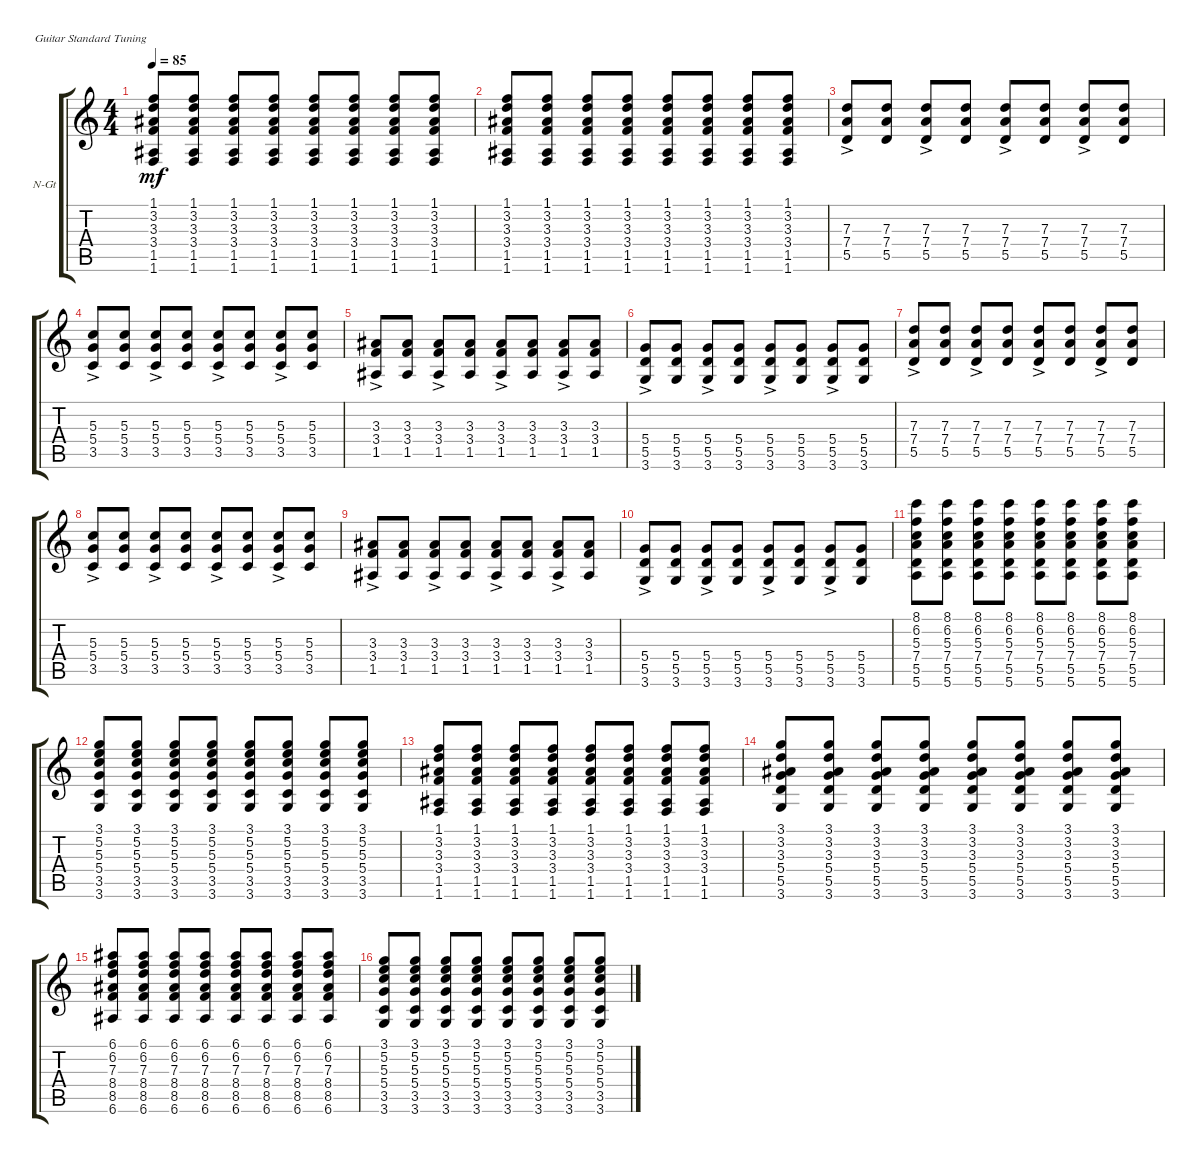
\defaultSystemsLayout 4
\bracketExtendMode groupsimilarinstruments
\firstSystemTrackNameOrientation horizontal
\otherSystemsTrackNameOrientation horizontal
\track ("Nylon Guitar" "N-Gt") {instrument acousticguitarnylon}
\staff {score tabs}
\tuning (E4 B3 G3 D3 A2 E2)
\ts (4 4)
\tempo 85
\clef g2
\ks c
(1.6 3.4 3.3 3.2 1.5 1.1).8{dy mf} (1.6 1.5 3.4 3.3 3.2 1.1).8 (1.6 1.5 3.4 3.3 3.2 1.1).8 (1.6 1.5 3.4 3.3 3.2 1.1).8 (1.6 1.5 3.4 3.3 3.2 1.1).8 (1.6 3.4 3.3 3.2 1.5 1.1).8 (1.6 1.5 3.4 3.3 3.2 1.1).8 (1.6 1.5 3.4 3.3 3.2 1.1).8 |
(1.6 3.4 3.3 3.2 1.5 1.1).8 (1.6 1.5 3.4 3.3 3.2 1.1).8 (1.6 1.5 3.4 3.3 3.2 1.1).8 (1.6 1.5 3.4 3.3 3.2 1.1).8 (1.6 1.5 3.4 3.3 3.2 1.1).8 (1.6 1.5 3.4 3.3 3.2 1.1).8 (1.6 1.5 3.4 3.3 3.2 1.1).8 (1.6 1.5 3.4 3.3 3.2 1.1).8 |
(7.4{ac} 7.3{ac} 5.5{ac}).8 (7.4 7.3 5.5).8 (7.4{ac} 7.3{ac} 5.5{ac}).8 (7.4 7.3 5.5).8 (7.4{ac} 7.3{ac} 5.5{ac}).8 (7.4 7.3 5.5).8 (7.4{ac} 7.3{ac} 5.5{ac}).8 (7.4 7.3 5.5).8 |
(3.5{ac} 5.4{ac} 5.3{ac}).8 (3.5 5.4 5.3).8 (3.5{ac} 5.4{ac} 5.3{ac}).8 (3.5 5.4 5.3).8 (3.5{ac} 5.4{ac} 5.3{ac}).8 (3.5 5.4 5.3).8 (3.5{ac} 5.4{ac} 5.3{ac}).8 (3.5 5.4 5.3).8 |
(1.5{ac} 3.4{ac} 3.3{ac}).8 (1.5 3.4 3.3).8 (1.5{ac} 3.4{ac} 3.3{ac}).8 (1.5 3.4 3.3).8 (1.5{ac} 3.4{ac} 3.3{ac}).8 (1.5 3.4 3.3).8 (1.5{ac} 3.4{ac} 3.3{ac}).8 (1.5 3.4 3.3).8 |
(3.6{ac} 5.5{ac} 5.4{ac}).8 (3.6 5.5 5.4).8 (3.6{ac} 5.5{ac} 5.4{ac}).8 (3.6 5.5 5.4).8 (3.6{ac} 5.5{ac} 5.4{ac}).8 (3.6 5.5 5.4).8 (3.6{ac} 5.5{ac} 5.4{ac}).8 (3.6 5.5 5.4).8 |
(7.4{ac} 7.3{ac} 5.5{ac}).8 (7.4 7.3 5.5).8 (7.4{ac} 7.3{ac} 5.5{ac}).8 (7.4 7.3 5.5).8 (7.4{ac} 7.3{ac} 5.5{ac}).8 (7.4 7.3 5.5).8 (7.4{ac} 7.3{ac} 5.5{ac}).8 (7.4 7.3 5.5).8 |
(3.5{ac} 5.4{ac} 5.3{ac}).8 (3.5 5.4 5.3).8 (3.5{ac} 5.4{ac} 5.3{ac}).8 (3.5 5.4 5.3).8 (3.5{ac} 5.4{ac} 5.3{ac}).8 (3.5 5.4 5.3).8 (3.5{ac} 5.4{ac} 5.3{ac}).8 (3.5 5.4 5.3).8 |
(1.5{ac} 3.4{ac} 3.3{ac}).8 (1.5 3.4 3.3).8 (1.5{ac} 3.4{ac} 3.3{ac}).8 (1.5 3.4 3.3).8 (1.5{ac} 3.4{ac} 3.3{ac}).8 (1.5 3.4 3.3).8 (1.5{ac} 3.4{ac} 3.3{ac}).8 (1.5 3.4 3.3).8 |
(3.6{ac} 5.5{ac} 5.4{ac}).8 (3.6 5.5 5.4).8 (3.6{ac} 5.5{ac} 5.4{ac}).8 (3.6 5.5 5.4).8 (3.6{ac} 5.5{ac} 5.4{ac}).8 (3.6 5.5 5.4).8 (3.6{ac} 5.5{ac} 5.4{ac}).8 (3.6 5.5 5.4).8 |
(5.6 5.5 7.4 6.2 5.3 8.1).8 (5.6 5.5 7.4 6.2 5.3 8.1).8 (5.6 5.5 7.4 6.2 5.3 8.1).8 (5.6 5.5 7.4 6.2 5.3 8.1).8 (5.6 5.5 7.4 6.2 5.3 8.1).8 (5.6 5.5 7.4 6.2 5.3 8.1).8 (5.6 5.5 7.4 6.2 5.3 8.1).8 (5.6 5.5 7.4 6.2 5.3 8.1).8 |
(3.6 3.5 5.4 5.3 5.2 3.1).8 (3.6 3.5 5.4 5.3 5.2 3.1).8 (3.6 3.5 5.4 5.3 5.2 3.1).8 (3.6 3.5 5.4 5.3 5.2 3.1).8 (3.6 3.5 5.4 5.3 5.2 3.1).8 (3.6 3.5 5.4 5.3 5.2 3.1).8 (3.6 3.5 5.4 5.3 5.2 3.1).8 (3.6 3.5 5.4 5.3 5.2 3.1).8 |
(1.6 1.5 3.4 3.3 3.2 1.1).8 (1.6 1.5 3.4 3.3 3.2 1.1).8 (1.6 1.5 3.4 3.3 3.2 1.1).8 (1.6 1.5 3.4 3.3 3.2 1.1).8 (1.6 1.5 3.4 3.3 3.2 1.1).8 (1.6 1.5 3.4 3.3 3.2 1.1).8 (1.6 1.5 3.4 3.3 3.2 1.1).8 (1.6 1.5 3.4 3.3 3.2 1.1).8 |
(3.6 5.5 5.4 3.3 3.2 3.1).8 (3.6 5.5 5.4 3.3 3.2 3.1).8 (3.6 5.5 5.4 3.3 3.2 3.1).8 (3.6 5.5 5.4 3.3 3.2 3.1).8 (3.6 5.5 5.4 3.3 3.2 3.1).8 (3.6 5.5 5.4 3.3 3.2 3.1).8 (3.6 5.5 5.4 3.3 3.2 3.1).8 (3.6 5.5 5.4 3.3 3.2 3.1).8 |
(6.6 8.4 6.2 7.3 6.1 8.5).8 (6.6 8.5 8.4 6.2 7.3 6.1).8 (6.6 8.5 8.4 6.2 7.3 6.1).8 (6.6 8.5 8.4 6.2 7.3 6.1).8 (6.6 8.5 8.4 7.3 6.1 6.2).8 (6.6 8.5 8.4 7.3 6.1 6.2).8 (6.6 8.5 8.4 7.3 6.1 6.2).8 (6.6 8.5 7.3 6.2 6.1 8.4).8 |
(3.6 3.5 5.4 5.3 5.2 3.1).8 (3.6 3.5 5.4 5.3 5.2 3.1).8 (3.6 3.5 5.4 5.3 5.2 3.1).8 (3.6 3.5 5.4 5.3 5.2 3.1).8 (3.6 3.5 5.4 5.3 5.2 3.1).8 (3.6 3.5 5.4 5.3 5.2 3.1).8 (3.6 3.5 5.4 5.3 5.2 3.1).8 (3.6 3.5 5.4 5.3 5.2 3.1).8
